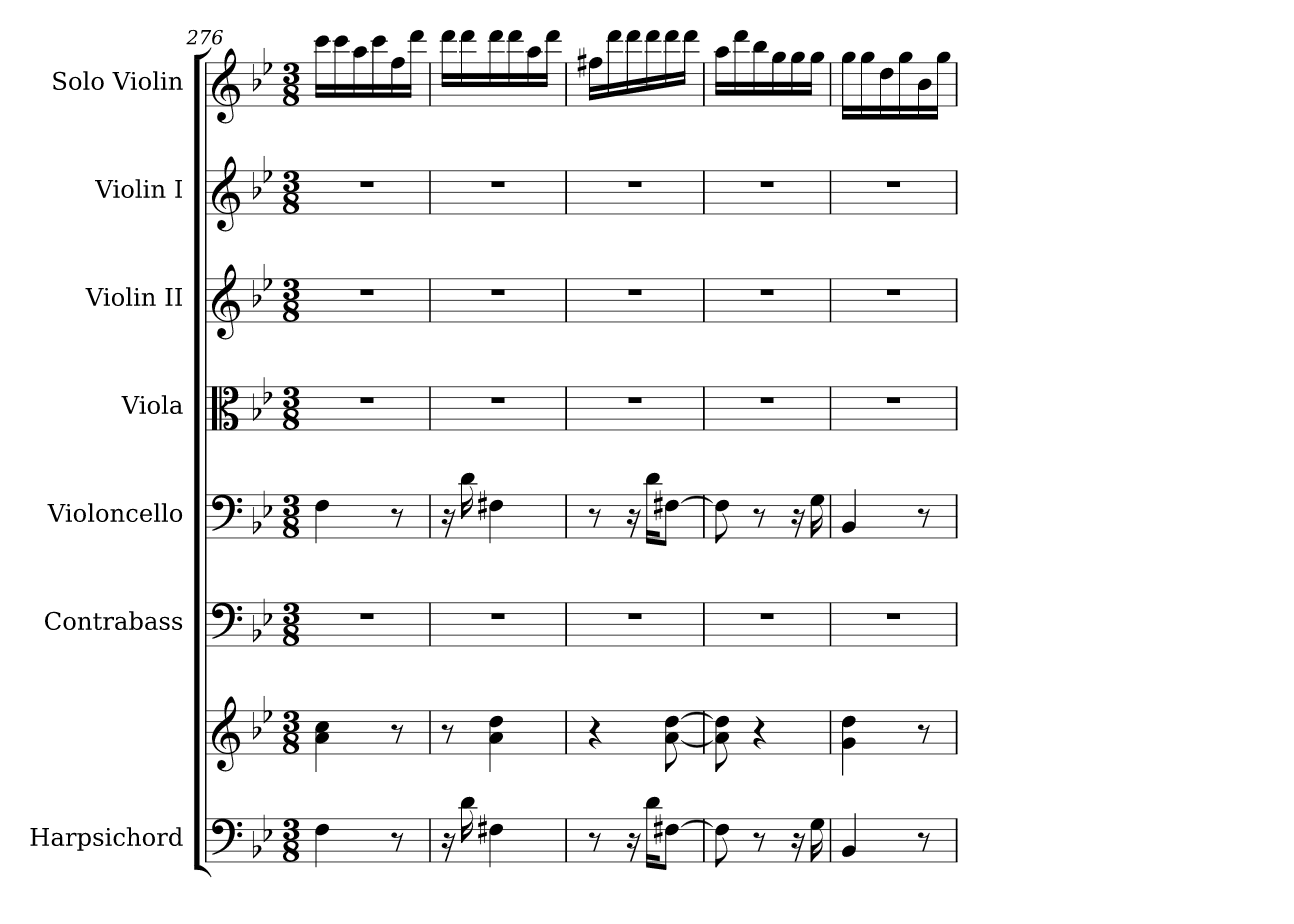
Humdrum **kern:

**kern	**kern	**kern	**kern	**kern	**kern	**kern	**kern
*part7	*part7	*part6	*part5	*part4	*part3	*part2	*part1
*staff8	*staff7	*staff6	*staff5	*staff4	*staff3	*staff2	*staff1
*I"Harpsichord	*	*I"Contrabass	*I"Violoncello	*I"Viola	*I"Violin II	*I"Violin I	*I"Solo Violin
*I'Hch.	*	*I'Cb.	*I'Vc.	*I'Vla.	*I'Vln. II	*I'Vln. I	*I'Vln.
*clefF4	*clefG2	*clefF4	*clefF4	*clefC3	*clefG2	*clefG2	*clefG2
*	*	*ITrd7c12	*	*	*	*	*
*k[b-e-]	*k[b-e-]	*k[b-e-]	*k[b-e-]	*k[b-e-]	*k[b-e-]	*k[b-e-]	*k[b-e-]
*M3/8	*M3/8	*M3/8	*M3/8	*M3/8	*M3/8	*M3/8	*M3/8
=276	=276	=276	=276	=276	=276	=276	=276
4F\	4a\ 4cc\	4.r	4F\	4.r	4.r	4.r	16ccc\LL
.	.	.	.	.	.	.	16ccc\
.	.	.	.	.	.	.	16aa\
.	.	.	.	.	.	.	16ccc\
8r	8r	.	8r	.	.	.	16ff\
.	.	.	.	.	.	.	16ddd\JJ
=277	=277	=277	=277	=277	=277	=277	=277
16r	8r	4.r	16r	4.r	4.r	4.r	16ddd\LL
16d\	.	.	16d\	.	.	.	16ddd\
4F#X\	4a\ 4dd\	.	4F#X\	.	.	.	16ddd\
.	.	.	.	.	.	.	16ddd\
.	.	.	.	.	.	.	16aa\
.	.	.	.	.	.	.	16ddd\JJ
=278	=278	=278	=278	=278	=278	=278	=278
8r	4r	4.r	8r	4.r	4.r	4.r	16ff#X\LL
.	.	.	.	.	.	.	16ddd\
16r	.	.	16r	.	.	.	16ddd\
16d\KL	.	.	16d\KL	.	.	.	16ddd\
[8F#X\J	[8a\ [8dd\	.	[8F#X\J	.	.	.	16ddd\
.	.	.	.	.	.	.	16ddd\JJ
!!LO:PB:g=z
=279	=279	=279	=279	=279	=279	=279	=279
8F#\]	8a\] 8dd\]	4.r	8F#\]	4.r	4.r	4.r	16aa\LL
.	.	.	.	.	.	.	16ddd\
8r	4r	.	8r	.	.	.	16bb-\
.	.	.	.	.	.	.	16gg\
16r	.	.	16r	.	.	.	16gg\
16G\	.	.	16G\	.	.	.	16gg\JJ
=280	=280	=280	=280	=280	=280	=280	=280
4BB-/	4g\ 4dd\	4.r	4BB-/	4.r	4.r	4.r	16gg\LL
.	.	.	.	.	.	.	16gg\
.	.	.	.	.	.	.	16dd\
.	.	.	.	.	.	.	16gg\
8r	8r	.	8r	.	.	.	16b-\
.	.	.	.	.	.	.	16gg\JJ
=	=	=	=	=	=	=	=
*-	*-	*-	*-	*-	*-	*-	*-
